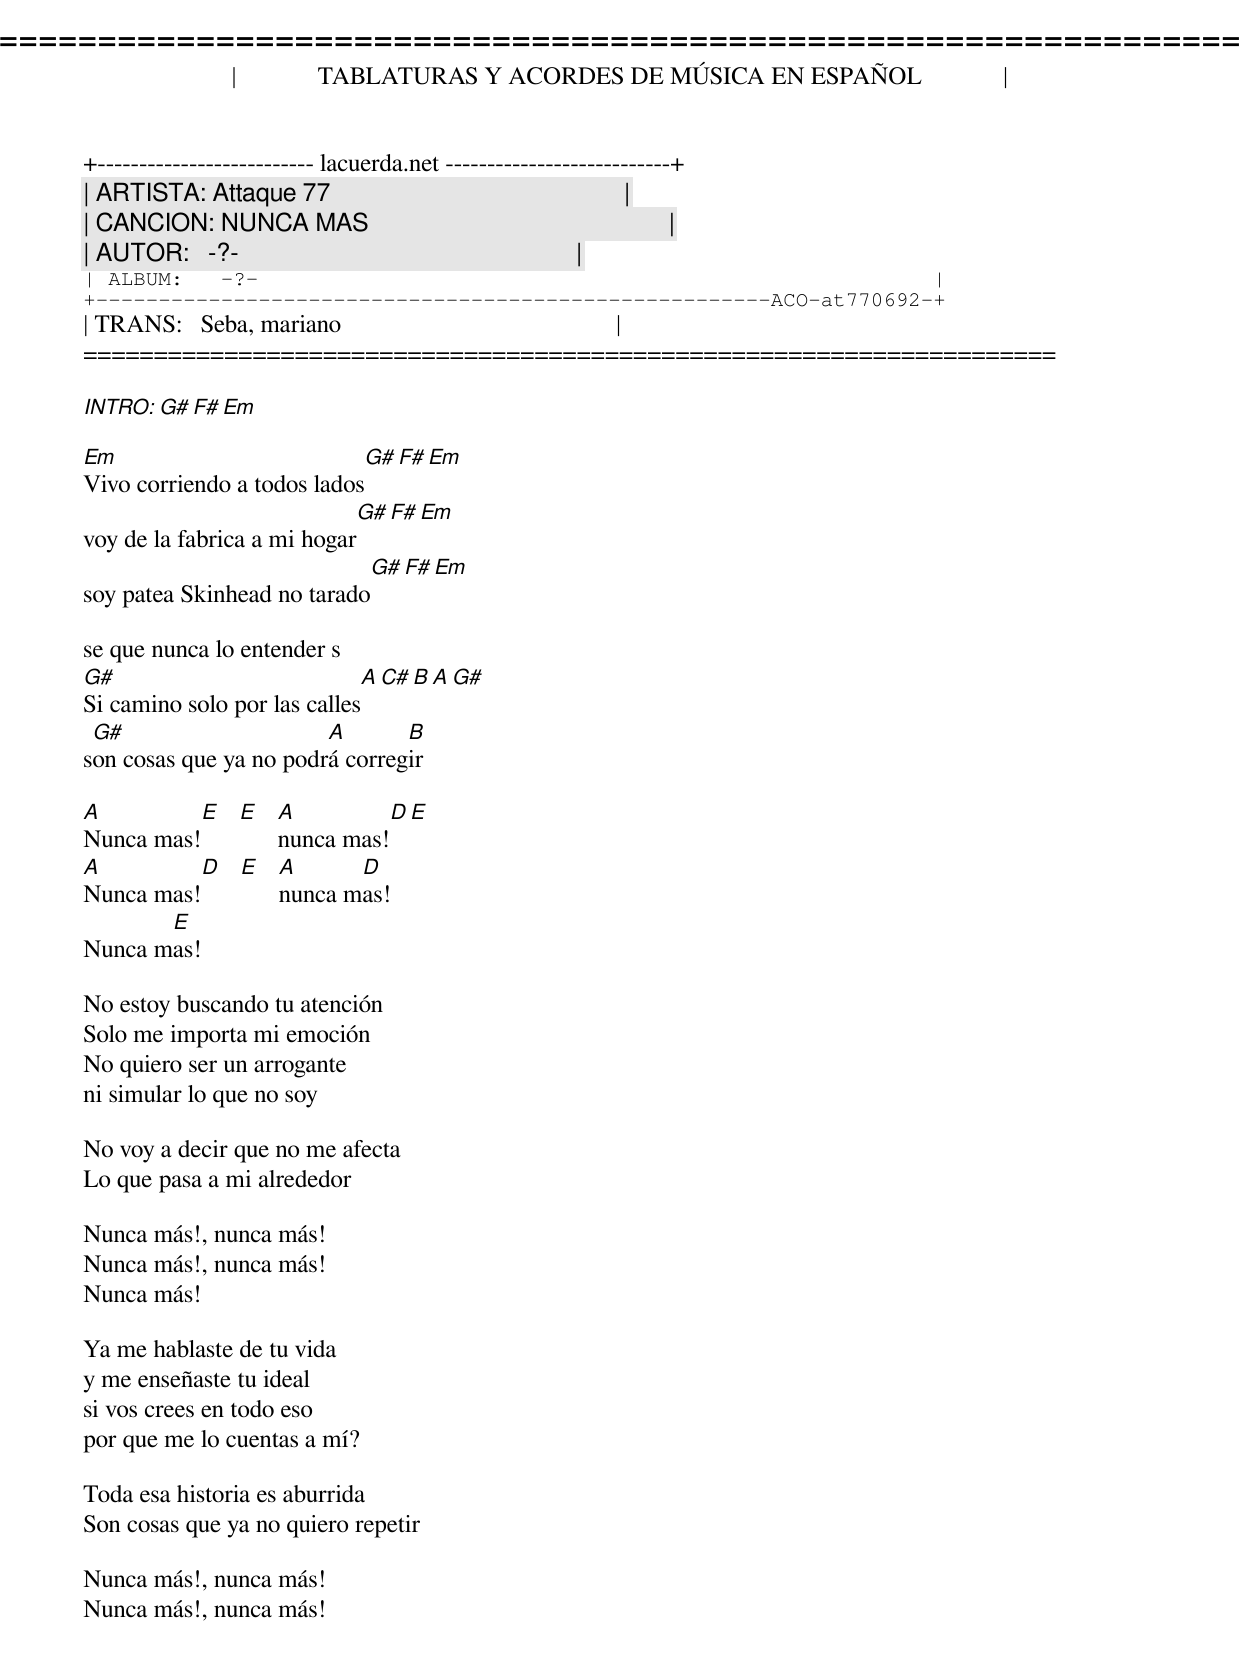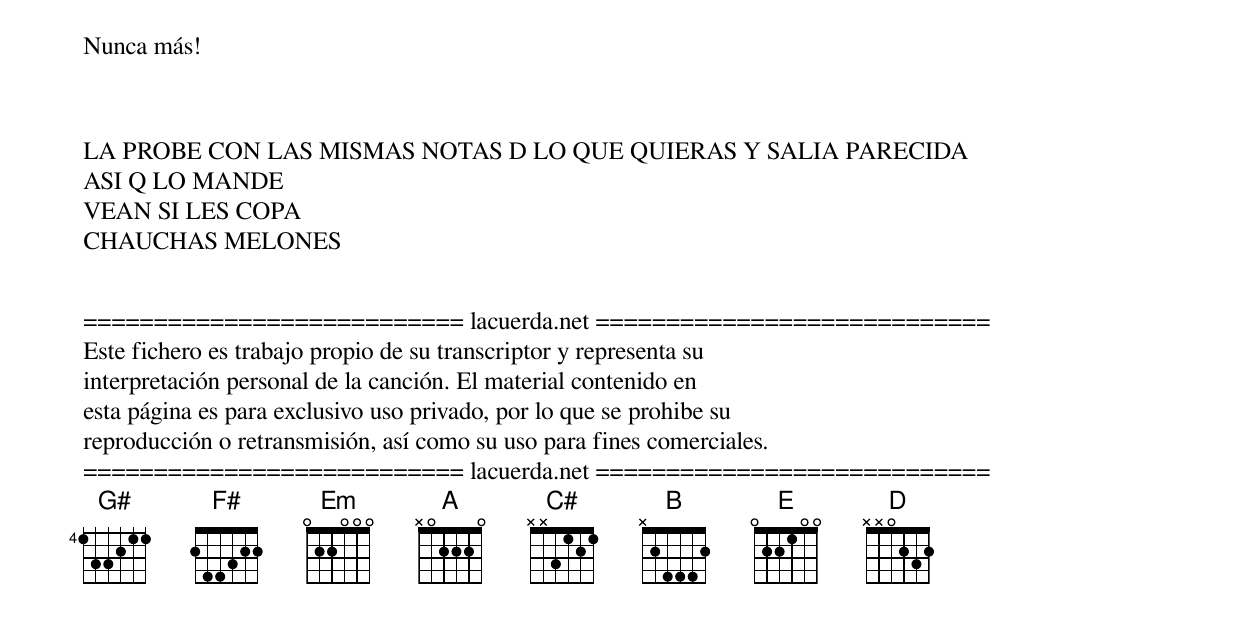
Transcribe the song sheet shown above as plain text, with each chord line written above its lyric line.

=====================================================================
|             TABLATURAS Y ACORDES DE MÚSICA EN ESPAÑOL             |
+-------------------------- lacuerda.net ---------------------------+
| ARTISTA: Attaque 77                                               |
| CANCION: NUNCA MAS                                                |
| AUTOR:   -?-                                                      |
| ALBUM:   -?-                                                      |
+------------------------------------------------------ACO-at770692-+
| TRANS:   Seba, mariano                                            |
=====================================================================

INTRO: G# F# Em

Em                           G# F# Em
Vivo corriendo a todos lados
                             G# F# Em
voy de la fabrica a mi hogar
                             G# F# Em
soy patea Skinhead no tarado

se que nunca lo entender s
G#                           A C# B A G#
Si camino solo por las calles
 G#                     A       B
son cosas que ya no podrá corregir

A         E  E  A         D E
Nunca mas!      nunca mas!
A         D  E  A      D
Nunca mas!      nunca mas!
       E
Nunca mas!

No estoy buscando tu atención
Solo me importa mi emoción
No quiero ser un arrogante
ni simular lo que no soy

No voy a decir que no me afecta
Lo que pasa a mi alrededor

Nunca más!, nunca más!
Nunca más!, nunca más!
Nunca más!

Ya me hablaste de tu vida
y me enseñaste tu ideal
si vos crees en todo eso
por que me lo cuentas a mí?

Toda esa historia es aburrida
Son cosas que ya no quiero repetir

Nunca más!, nunca más!
Nunca más!, nunca más!
Nunca más!



LA PROBE CON LAS MISMAS NOTAS D LO QUE QUIERAS Y SALIA PARECIDA
ASI Q LO MANDE
VEAN SI LES COPA
CHAUCHAS MELONES


=========================== lacuerda.net ============================
Este fichero es trabajo propio de su transcriptor y representa su
interpretación personal de la canción. El material contenido en
esta página es para exclusivo uso privado, por lo que se prohibe su
reproducción o retransmisión, así como su uso para fines comerciales.
=========================== lacuerda.net ============================
